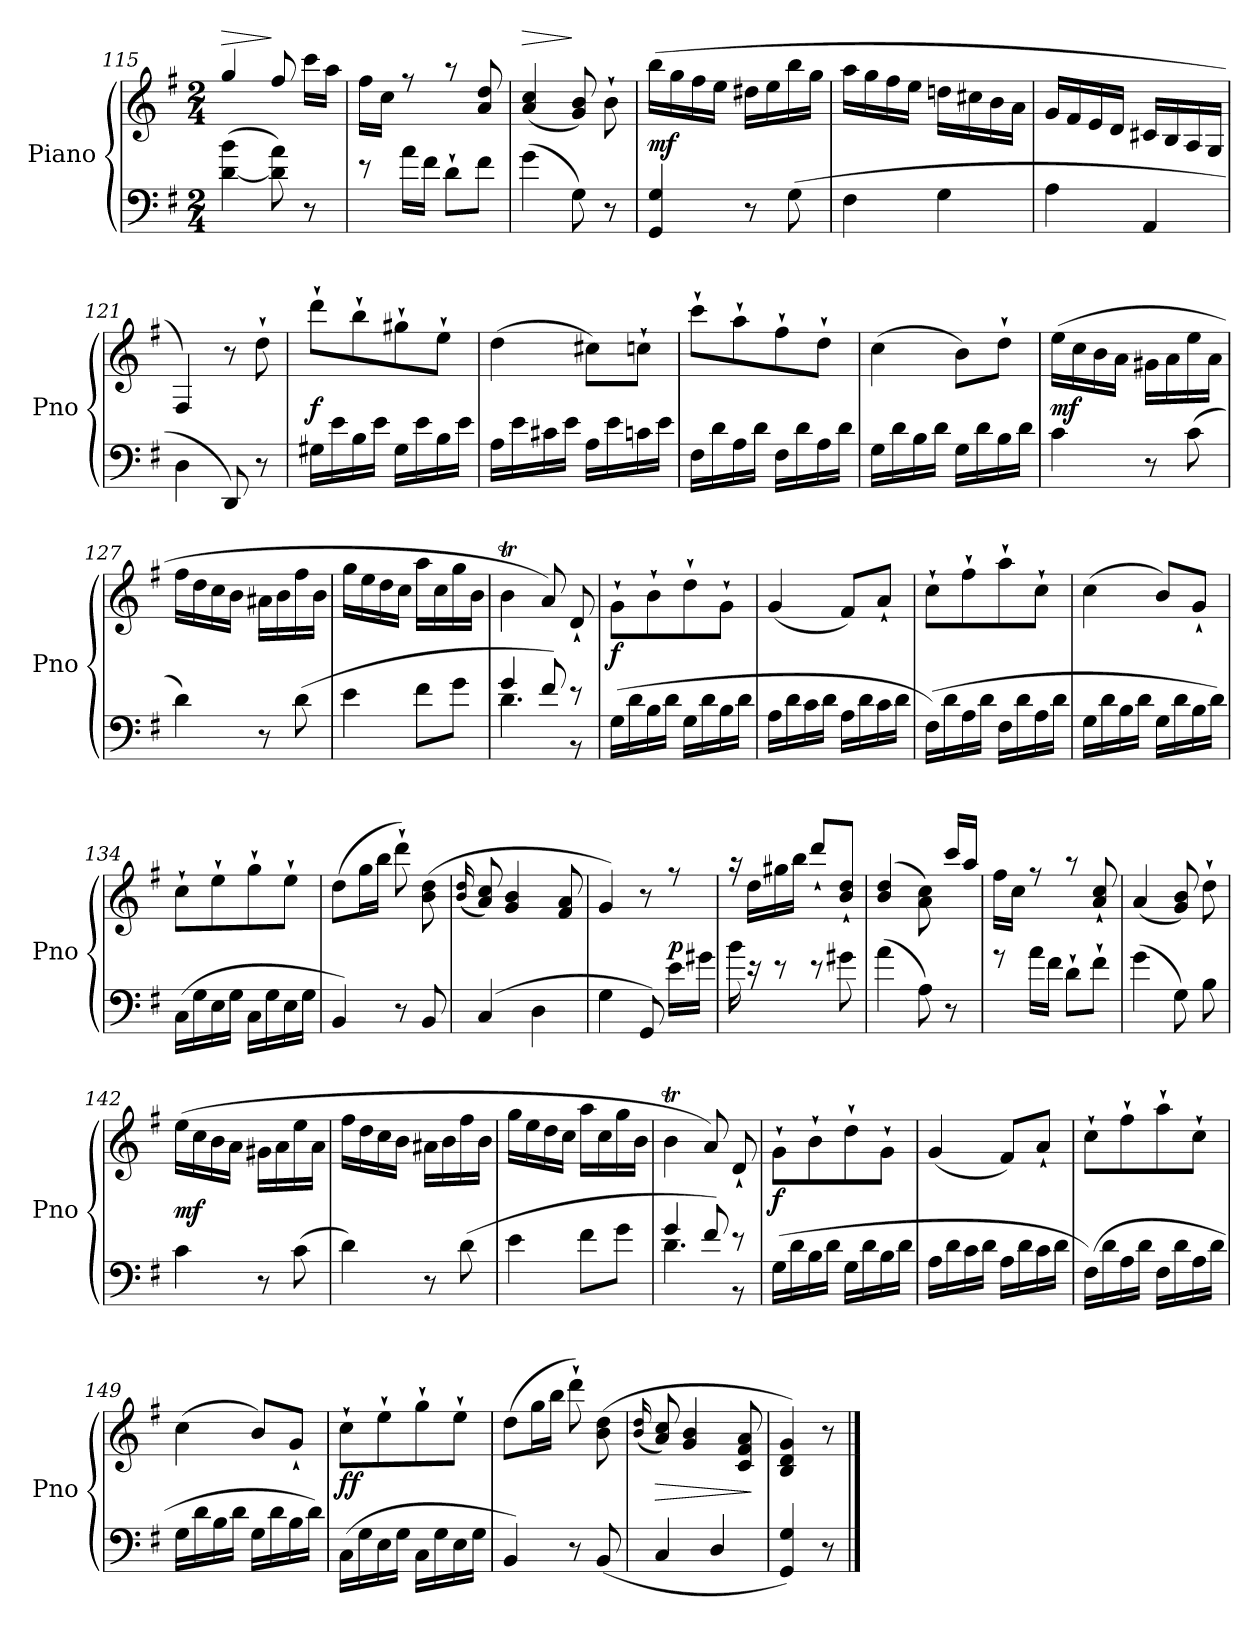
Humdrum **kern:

**kern	**kern	**dynam
*part1	*part1	*part1
*staff2	*staff1	*staff1/2
*I"Piano	*	*
*I'Pno	*	*
*clefF4	*clefG2	*
*k[f#]	*k[f#]	*
*G:	*G:	*
*M2/4	*M2/4	*
=115	=115	=115
!	!	!LO:HP:a
([4d\ 4b\	4gg/	>
8d]\ 8a\)	8ff#/	]
8r	16cccLL	.
.	16aaJJ	.
=116	=116	=116
8re	16ff#LL	.
.	16ccJJ	.
16a\LL	8rff	.
16f#\JJ	.	.
8d`\L	8raa	.
8f#\J	8a/ 8dd/	.
=117	=117	=117
!	!	!LO:HP:a
(4g\	(4a/ 4cc/	>
8G)	8g 8b)	]
8r	8b`	.
=118	=118	=118
4GG 4G	(16bbLL	mf
.	16gg	.
.	16ff#	.
.	16eeJJ	.
8r	16dd#XLL	.
.	16ee	.
(8G	16bb	.
.	16ggJJ	.
=119	=119	=119
4F#	16aaLL	.
.	16gg	.
.	16ff#	.
.	16eeJJ	.
4G	16ddnLL	.
.	16cc#X	.
.	16b	.
.	16aJJ	.
!!LO:LB:g=z
=120	=120	=120
4A	16gLL	.
.	16f#	.
.	16e	.
.	16dJJ	.
4AA	16c#XLL	.
.	16B	.
.	16A	.
.	16GJJ	.
=121	=121	=121
4D	4F#)	.
8DD)	8r	.
8r	8dd`	.
=122	=122	=122
16G#XLL	8ddd`L	f
16e	.	.
16B	8bb`	.
16eJJ	.	.
16G#LL	8gg#X`	.
16e	.	.
16B	8ee`J	.
16eJJ	.	.
=123	=123	=123
16ALL	(4dd	.
16e	.	.
16c#X	.	.
16eJJ	.	.
16ALL	8cc#XL)	.
16e	.	.
16cn	8ccn`J	.
16eJJ	.	.
=124	=124	=124
16F#LL	8ccc`L	.
16d	.	.
16A	8aa`	.
16dJJ	.	.
16F#LL	8ff#`	.
16d	.	.
16A	8dd`J	.
16dJJ	.	.
=125	=125	=125
16GLL	(4cc	.
16d	.	.
16B	.	.
16dJJ	.	.
16GLL	8bL)	.
16d	.	.
16B	8dd`J	.
16dJJ	.	.
!!LO:LB:g=z
=126	=126	=126
4c	(16eeLL	mf
.	16cc	.
.	16b	.
.	16aJJ	.
8r	16g#X\LL	.
.	16a\	.
(8c	16ee\	.
.	16a\JJ	.
=127	=127	=127
4d)	16ff#LL	.
.	16dd	.
.	16cc	.
.	16bJJ	.
8r	16a#XLL	.
.	16b	.
(8d	16ff#	.
.	16bJJ	.
=128	=128	=128
4e	16ggLL	.
.	16ee	.
.	16dd	.
.	16ccJJ	.
8f#L	16aaLL	.
.	16cc	.
8gJ	16gg	.
.	16bJJ	.
=129	=129	=129
*^	*	*
4g	4.d	4bt	.
8f#)	.	8a)	.
8r	8r	8d`>	.
*v	*v	*	*
=130	=130	=130
(16GLL	8g`L	f
16d	.	.
16B	8b`	.
16dJJ	.	.
16GLL	8dd`	.
16d	.	.
16B	8g`J	.
16dJJ	.	.
=131	=131	=131
16ALL	(4g	.
16d	.	.
16c	.	.
16dJJ	.	.
16ALL	8f#L)	.
16d	.	.
16c	8a`J	.
16dJJ	.	.
=132	=132	=132
(16F#LL)	8cc`L	.
16d	.	.
16A	8ff#`	.
16dJJ	.	.
16F#LL	8aa`	.
16d	.	.
16A	8cc`J	.
16dJJ	.	.
!!LO:LB:g=z
=133	=133	=133
16GLL	(4cc	.
16d	.	.
16B	.	.
16dJJ	.	.
16GLL	8bL)	.
16d	.	.
16B	8g`J	.
16dJJ)	.	.
=134	=134	=134
(16CLL	8cc`L	.
16G	.	.
16E	8ee`	.
16GJJ	.	.
16CLL	8gg`	.
16G	.	.
16E	8ee`J	.
16GJJ	.	.
=135	=135	=135
4BB)	(8ddL	.
.	16ggL	.
.	16bbJJ	.
8r	8ddd`)	.
8BB	(8b 8dd	.
=136	=136	=136
.	(16qqb/ 16qqdd/	.
(4C	8a/ 8cc/)	.
.	4g 4b	.
4D	.	.
.	8f# 8a	.
=137	=137	=137
4G	4g)	.
8GG)	8r	.
16e\LL	8rff	p
16g#X\JJ	.	.
=138	=138	=138
16b\	16raa	.
16re	16ddLL	.
8re	16gg#X	.
.	16bbJJ	.
8re	8ddd`L	.
8g#X\	8b`/ 8dd`/J	.
=139	=139	=139
(4a\	(4b/ 4dd/	.
8A)	8a 8cc)	.
8r	16ccc/LL	.
.	16aa/JJ	.
!!LO:LB:g=z
=140	=140	=140
8rg	16ff#LL	.
.	16ccJJ	.
16a\LL	8rff	.
16f#\JJ	.	.
8d`\L	8raa	.
8f#`\J	8a`/ 8cc`/	.
=141	=141	=141
(4g\	(4a/	.
8G)	8g 8b)	.
8B	8dd`	.
=142	=142	=142
4c	(16eeLL	mf
.	16cc	.
.	16b	.
.	16aJJ	.
8r	16g#X\LL	.
.	16a\	.
(8c	16ee\	.
.	16a\JJ	.
=143	=143	=143
4d)	16ff#LL	.
.	16dd	.
.	16cc	.
.	16bJJ	.
8r	16a#XLL	.
.	16b	.
(8d	16ff#	.
.	16bJJ	.
=144	=144	=144
4e	16ggLL	.
.	16ee	.
.	16dd	.
.	16ccJJ	.
8f#L	16aaLL	.
.	16cc	.
8gJ	16gg	.
.	16bJJ	.
=145	=145	=145
*^	*	*
4g	4.d	4bt	.
8f#)	.	8a)	.
8r	8r	8d`>	.
*v	*v	*	*
=146	=146	=146
(16GLL	8g`L	f
16d	.	.
16B	8b`	.
16dJJ	.	.
16GLL	8dd`	.
16d	.	.
16B	8g`J	.
16dJJ	.	.
!!LO:LB:g=z
=147	=147	=147
16ALL	(4g	.
16d	.	.
16c	.	.
16dJJ	.	.
16ALL	8f#L)	.
16d	.	.
16c	8a`J	.
16dJJ	.	.
=148	=148	=148
(16F#LL)	8cc`L	.
16d	.	.
16A	8ff#`	.
16dJJ	.	.
16F#LL	8aa`	.
16d	.	.
16A	8cc`J	.
16dJJ	.	.
=149	=149	=149
16GLL	(4cc	.
16d	.	.
16B	.	.
16dJJ	.	.
16GLL	8bL)	.
16d	.	.
16B	8g`J	.
16dJJ)	.	.
=150	=150	=150
(16CLL	8cc`L	ff
16G	.	.
16E	8ee`	.
16GJJ	.	.
16CLL	8gg`	.
16G	.	.
16E	8ee`J	.
16GJJ	.	.
=151	=151	=151
4BB)	(8ddL	.
.	16ggL	.
.	16bbJJ	.
8r	8ddd`)	.
(<8BB	(8b 8dd	.
=152	=152	=152
.	(16qqb/ 16qqdd/	.
4C	8a/ 8cc/)	>
.	4g 4b	.
4D/	.	.
.	8c 8f# 8a	.
.	.	]
=153	=153	=153
4GG 4G)	4B 4d 4g)	.
8r	8r	.
==	==	==
*-	*-	*-
